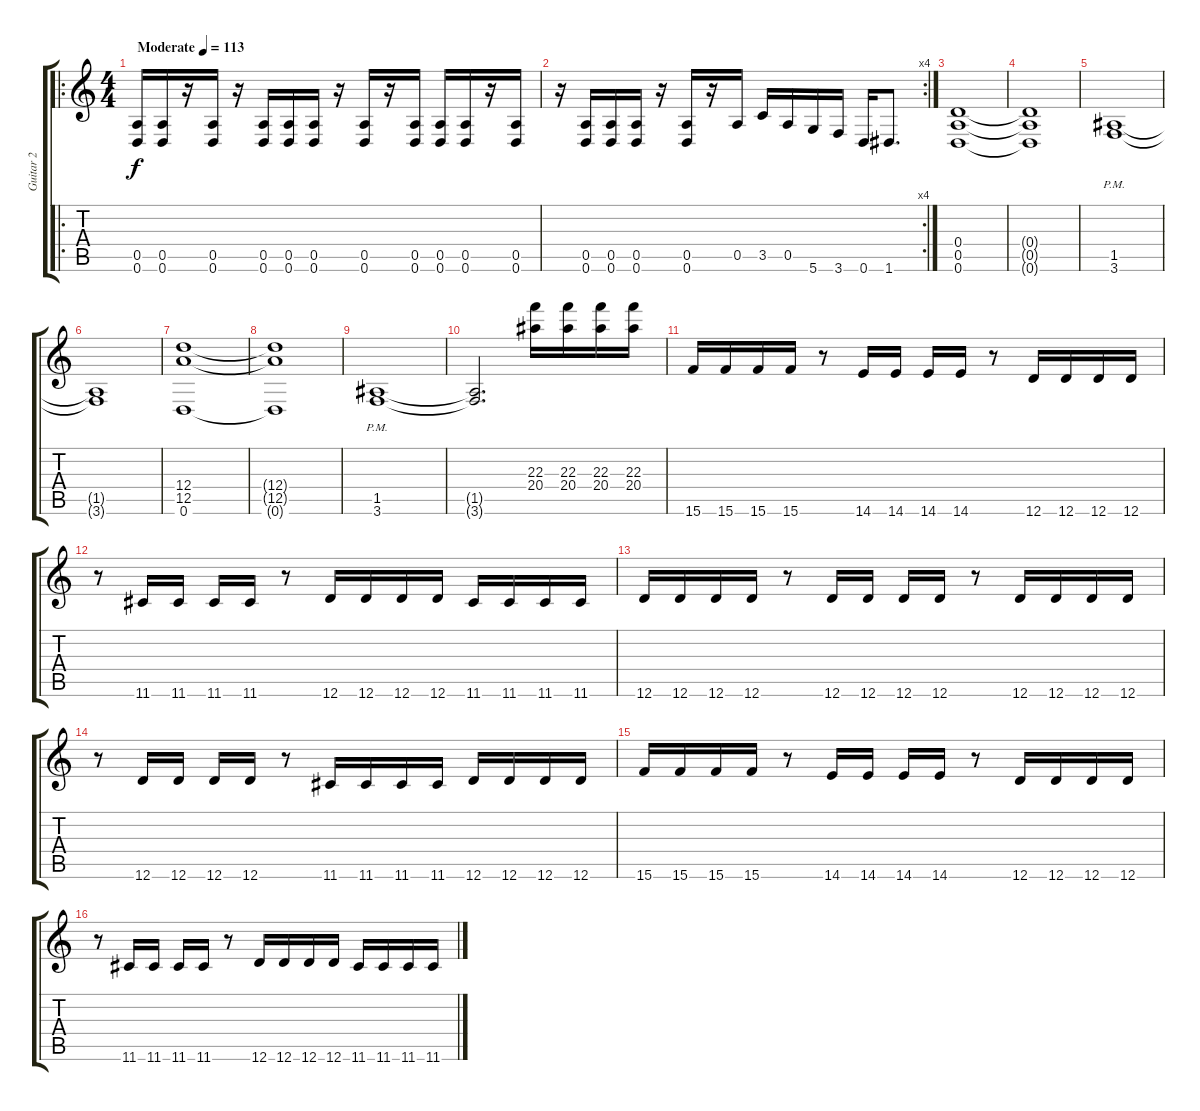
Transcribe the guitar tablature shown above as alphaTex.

\track ("Guitar 2" "Guitar 2") {instrument distortionguitar}
\staff {score tabs}
\tuning (E4 B3 G3 D3 A2 D2) {hide}
\ro
\ts (4 4)
\tempo (113 "Moderate")
\clef g2
\ks c
(0.5 0.6).16{dy f instrument distortionguitar} (0.5 0.6).16 r.16 (0.5 0.6).16 r.16 (0.5 0.6).16 (0.5 0.6).16 (0.5 0.6).16 r.16 (0.5 0.6).16 r.16 (0.5 0.6).16 (0.5 0.6).16 (0.5 0.6).16 r.16 (0.5 0.6).16 |
\rc 4
r.16 (0.5 0.6).16 (0.5 0.6).16 (0.5 0.6).16 r.16 (0.5 0.6).16 r.16 0.5.16 3.5.16 0.5.16 5.6.16 3.6.16 0.6.16 1.6.8{d} |
(0.4 0.5 0.6).1 |
(0.4{t} 0.5{t} 0.6{t}).1 |
(1.5{pm} 3.6).1 |
(1.5{t} 3.6{t}).1 |
(12.4 12.5 0.6).1 |
(12.4{t} 12.5{t} 0.6{t}).1 |
(1.5{pm} 3.6).1 |
(1.5{t} 3.6{t}).2{d} (22.3 20.4).16 (22.3 20.4).16 (22.3 20.4).16 (22.3 20.4).16 |
15.6.16 15.6.16 15.6.16 15.6.16 r.8 14.6.16 14.6.16 14.6.16 14.6.16 r.8 12.6.16 12.6.16 12.6.16 12.6.16 |
r.8 11.6.16 11.6.16 11.6.16 11.6.16 r.8 12.6.16 12.6.16 12.6.16 12.6.16 11.6.16 11.6.16 11.6.16 11.6.16 |
12.6.16 12.6.16 12.6.16 12.6.16 r.8 12.6.16 12.6.16 12.6.16 12.6.16 r.8 12.6.16 12.6.16 12.6.16 12.6.16 |
r.8 12.6.16 12.6.16 12.6.16 12.6.16 r.8 11.6.16 11.6.16 11.6.16 11.6.16 12.6.16 12.6.16 12.6.16 12.6.16 |
15.6.16 15.6.16 15.6.16 15.6.16 r.8 14.6.16 14.6.16 14.6.16 14.6.16 r.8 12.6.16 12.6.16 12.6.16 12.6.16 |
r.8 11.6.16 11.6.16 11.6.16 11.6.16 r.8 12.6.16 12.6.16 12.6.16 12.6.16 11.6.16 11.6.16 11.6.16 11.6.16
